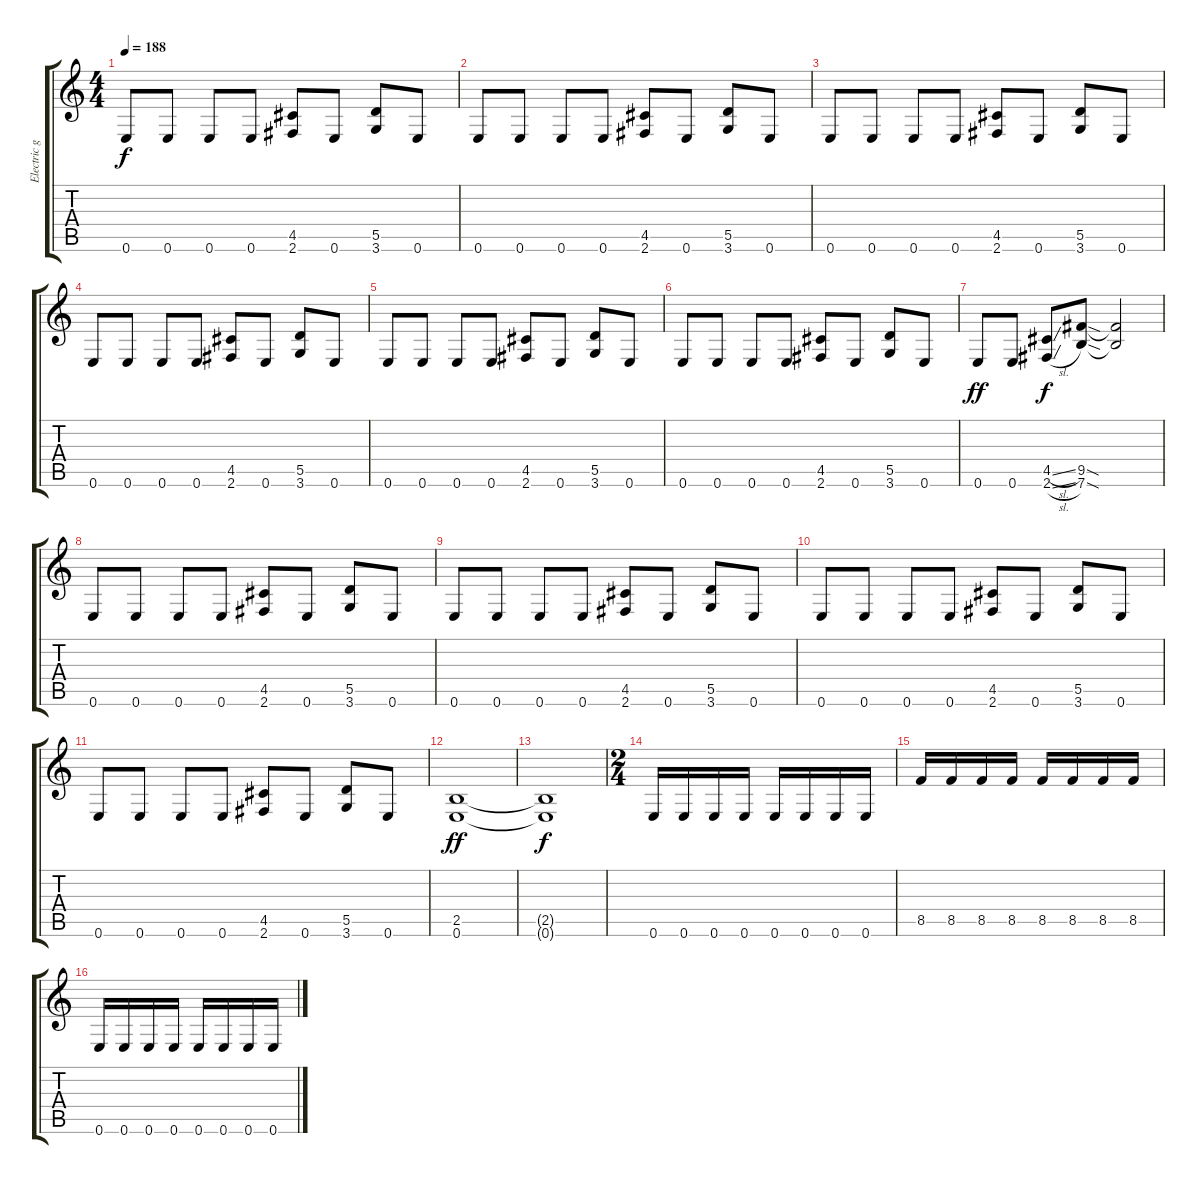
\track ("Electric guitar (Euronymous)" "Electric g") {instrument distortionguitar}
\staff {score tabs}
\tuning (E4 B3 G3 D3 A2 E2) {hide}
\ts (4 4)
\tempo 188
\clef g2
\ks c
0.6.8{dy f} 0.6.8 0.6.8 0.6.8 (4.5 2.6).8 0.6.8 (5.5 3.6).8 0.6.8 |
0.6.8 0.6.8 0.6.8 0.6.8 (4.5 2.6).8 0.6.8 (5.5 3.6).8 0.6.8 |
0.6.8 0.6.8 0.6.8 0.6.8 (4.5 2.6).8 0.6.8 (5.5 3.6).8 0.6.8 |
0.6.8 0.6.8 0.6.8 0.6.8 (4.5 2.6).8 0.6.8 (5.5 3.6).8 0.6.8 |
0.6.8 0.6.8 0.6.8 0.6.8 (4.5 2.6).8 0.6.8 (5.5 3.6).8 0.6.8 |
0.6.8 0.6.8 0.6.8 0.6.8 (4.5 2.6).8 0.6.8 (5.5 3.6).8 0.6.8 |
0.6.8{dy ff} 0.6.8 (4.5{sl} 2.6{sl}).8{dy f} (9.5{sod} 7.6{sod}).8 (9.5{t} 7.6{t}).2 |
0.6.8 0.6.8 0.6.8 0.6.8 (4.5 2.6).8 0.6.8 (5.5 3.6).8 0.6.8 |
0.6.8 0.6.8 0.6.8 0.6.8 (4.5 2.6).8 0.6.8 (5.5 3.6).8 0.6.8 |
0.6.8 0.6.8 0.6.8 0.6.8 (4.5 2.6).8 0.6.8 (5.5 3.6).8 0.6.8 |
0.6.8 0.6.8 0.6.8 0.6.8 (4.5 2.6).8 0.6.8 (5.5 3.6).8 0.6.8 |
(2.5 0.6).1{dy ff} |
(2.5{t} 0.6{t}).1{dy f} |
\ts (2 4)
0.6.16 0.6.16 0.6.16 0.6.16 0.6.16 0.6.16 0.6.16 0.6.16 |
8.5.16 8.5.16 8.5.16 8.5.16 8.5.16 8.5.16 8.5.16 8.5.16 |
0.6.16 0.6.16 0.6.16 0.6.16 0.6.16 0.6.16 0.6.16 0.6.16
